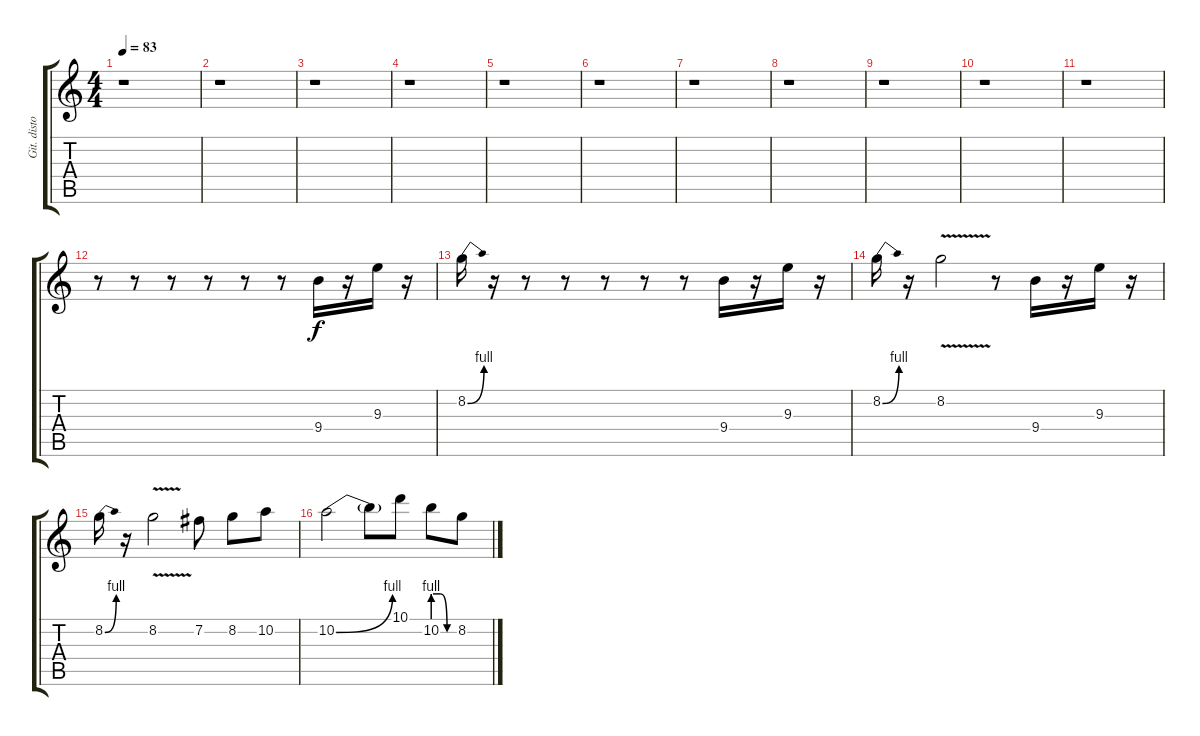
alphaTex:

\track ("Git. disto." "Git. disto") {instrument overdrivenguitar}
\staff {score tabs}
\tuning (E4 B3 G3 D3 A2 E2) {hide}
\ts (4 4)
\tempo 83
\clef g2
\ks c
r.1{dy f instrument overdrivenguitar} |
r.1 |
r.1 |
r.1 |
r.1 |
r.1 |
r.1 |
r.1 |
r.1 |
r.1 |
r.1 |
r.8 r.8 r.8 r.8 r.8 r.8 9.4.16 r.16 9.3.16 r.16 |
8.2{be (bend 0 0 60 4)}.16 r.16 r.8 r.8 r.8 r.8 r.8 9.4.16 r.16 9.3.16 r.16 |
8.2{be (bend 0 0 60 4)}.16 r.16 8.2{v}.2 r.8 9.4.16 r.16 9.3.16 r.16 |
8.2{be (bend 0 0 60 4)}.16 r.16 8.2{v}.2 7.2.8 8.2.8 10.2.8 |
10.2{be (bend 0 0 60 4)}.2 10.2{t}.8 10.1.8 10.2{be (custom 0 4 20 4 40 0 60 0)}.8 8.2.8
